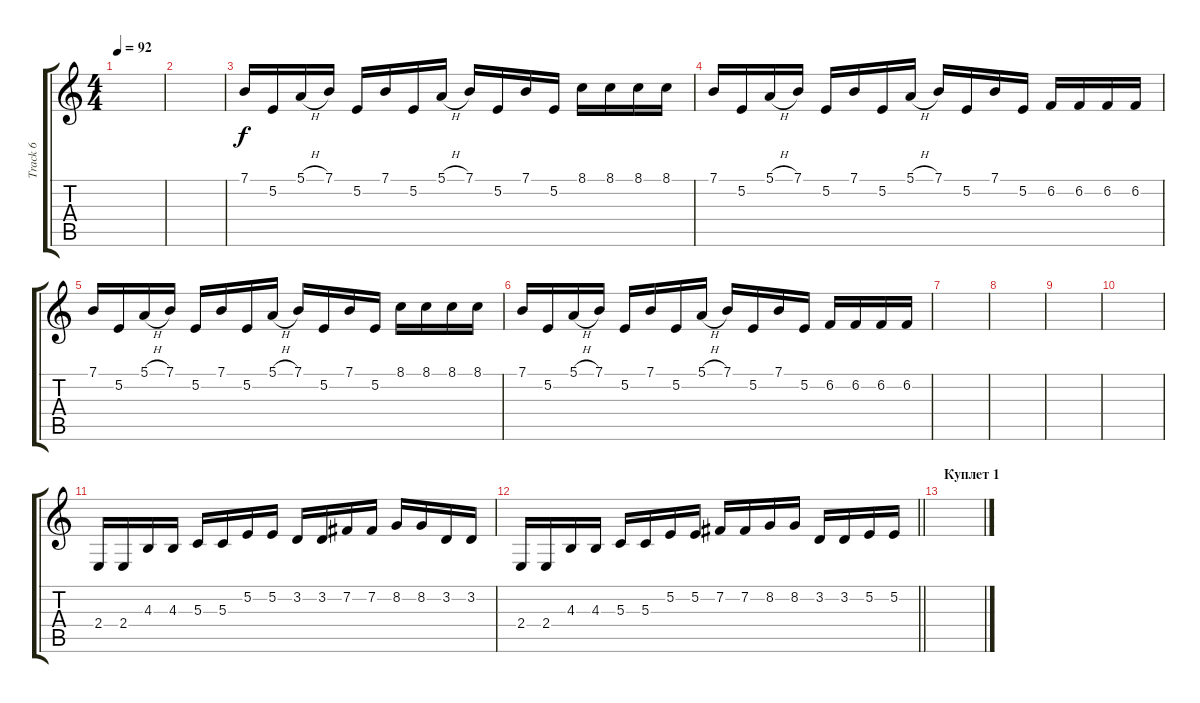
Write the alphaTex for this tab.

\track ("Track 6" "Track 6") {instrument stringensemble1}
\staff {score tabs}
\tuning (E4 B3 G3 D3 A2 E2) {hide}
\ts (4 4)
\tempo 92
\clef g2
\ks c
|
|
7.1.16 5.2.16 5.1{h}.16 7.1.16 5.2.16 7.1.16 5.2.16 5.1{h}.16 7.1.16 5.2.16 7.1.16 5.2.16 8.1.16 8.1.16 8.1.16 8.1.16 |
7.1.16 5.2.16 5.1{h}.16 7.1.16 5.2.16 7.1.16 5.2.16 5.1{h}.16 7.1.16 5.2.16 7.1.16 5.2.16 6.2.16 6.2.16 6.2.16 6.2.16 |
7.1.16 5.2.16 5.1{h}.16 7.1.16 5.2.16 7.1.16 5.2.16 5.1{h}.16 7.1.16 5.2.16 7.1.16 5.2.16 8.1.16 8.1.16 8.1.16 8.1.16 |
7.1.16 5.2.16 5.1{h}.16 7.1.16 5.2.16 7.1.16 5.2.16 5.1{h}.16 7.1.16 5.2.16 7.1.16 5.2.16 6.2.16 6.2.16 6.2.16 6.2.16 |
|
|
|
|
2.4.16 2.4.16 4.3.16 4.3.16 5.3.16 5.3.16 5.2.16 5.2.16 3.2.16 3.2.16 7.2.16 7.2.16 8.2.16 8.2.16 3.2.16 3.2.16 |
\barLineRight lightlight
2.4.16 2.4.16 4.3.16 4.3.16 5.3.16 5.3.16 5.2.16 5.2.16 7.2.16 7.2.16 8.2.16 8.2.16 3.2.16 3.2.16 5.2.16 5.2.16 |
\section ("" "Куплет 1")
